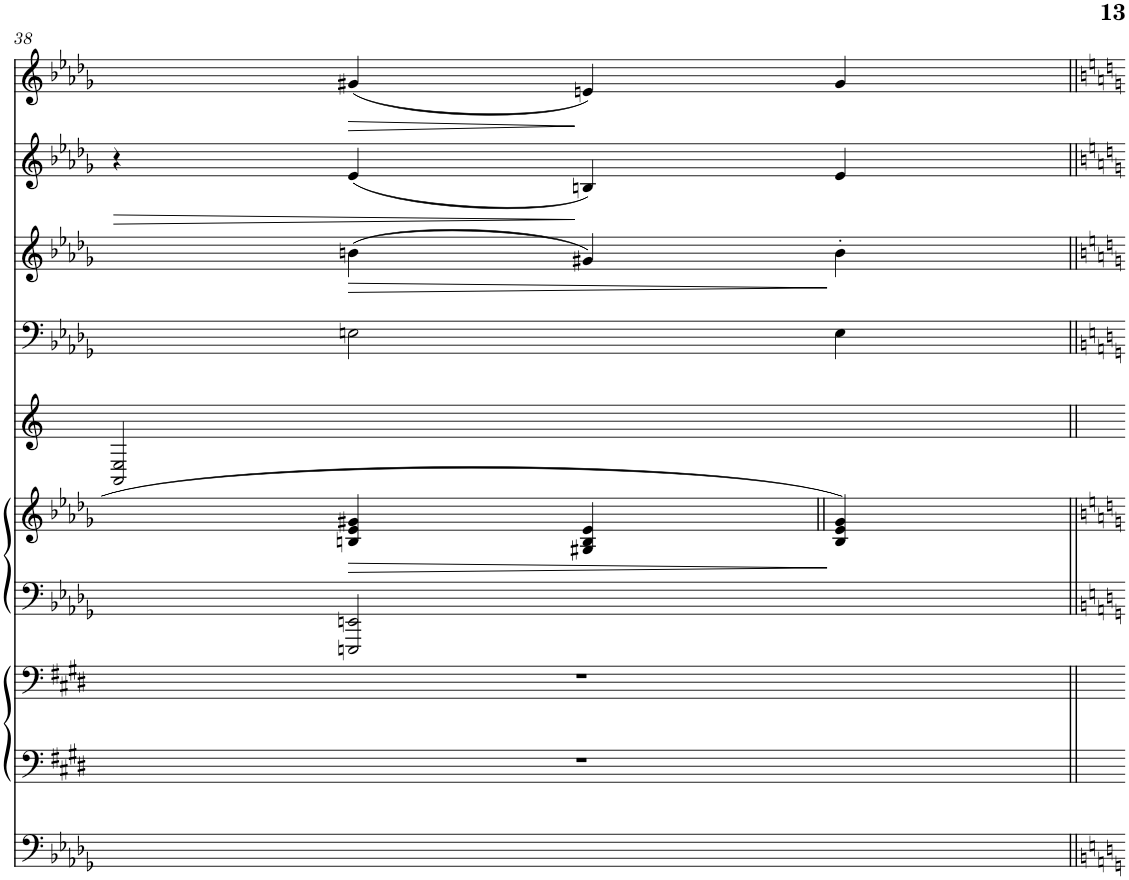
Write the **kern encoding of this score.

**kern	**kern	**kern	**kern	**kern	**kern	**kern	**kern	**kern	**kern
*part8	*part7	*part7	*part6	*part6	*part5	*part4	*part3	*part2	*part1
*staff10	*staff9	*staff8	*staff7	*staff6	*staff5	*staff4	*staff3	*staff2	*staff1
*I"Voice	*I"Piano	*	*I"Piano	*	*I"Voice	*I"Voice	*I"Voice	*I"Voice	*I"Voice
*I'V	*I'Pno	*	*I'Pno	*	*I'V	*I'V	*I'V	*I'V	*I'V
!!LO:PB:g=z
*clefF4	*clefF4	*clefF4	*clefF4	*clefG2	*clefG2	*clefF4	*clefG2	*clefG2	*clefG2
*k[b-e-a-d-g-]	*k[f#c#g#d#]	*k[f#c#g#d#]	*k[b-e-a-d-g-]	*k[b-e-a-d-g-]	*k[]	*k[b-e-a-d-g-]	*k[b-e-a-d-g-]	*k[b-e-a-d-g-]	*k[b-e-a-d-g-]
*M3/4	*	*	*M3/4	*M3/4	*	*M3/4	*M3/4	*M3/4	*M3/4
=38	=38	=38	=38||	=38||	=38	=38	=38	=38	=38
2.ryy	1r	1r	4ryy	4ryy	2AA/ 2E/	4ryy	4ryy	4r	4ryy
.	.	.	2EEEn/ 2EEn/	4Bn/ 4e-/ 4g#X/	.	2En\	(>4bn\	(<4e-/	(<4g#X/
.	.	.	.	4G#X/ 4B/ 4e-/	2ryy	.	4g#X/)	4Bn/)	4en/)
4ryy	.	.	4ryy	4B/ 4e-/ 4g#/	.	4E\	4b'\	4e-/	4g#/
=||	=||	=||	=||	=||	=||	=||	=||	=||	=||
*-	*-	*-	*-	*-	*-	*-	*-	*-	*-
